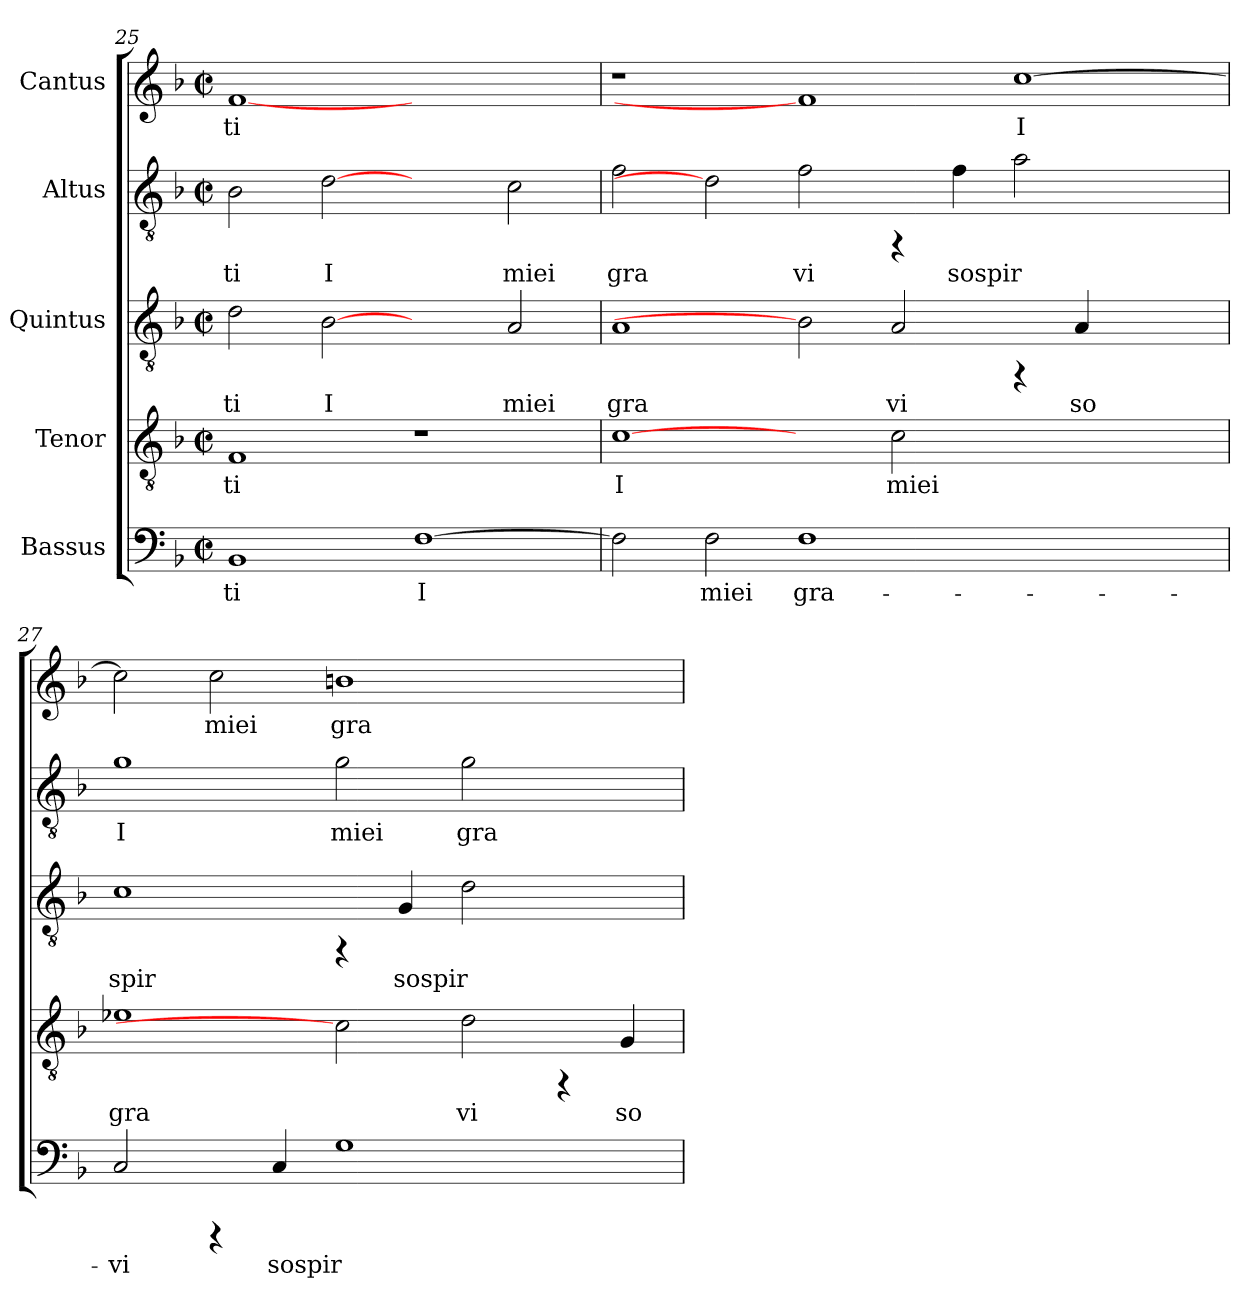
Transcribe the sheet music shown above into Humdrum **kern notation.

**kern	**text	**kern	**text	**kern	**text	**kern	**text	**kern	**text
*part5	*part5	*part4	*part4	*part3	*part3	*part2	*part2	*part1	*part1
*staff5	*staff5	*staff4	*staff4	*staff3	*staff3	*staff2	*staff2	*staff1	*staff1
*I"Bassus	*	*I"Tenor	*	*I"Quintus	*	*I"Altus	*	*I"Cantus	*
*clefF4	*	*clefGv2	*	*clefGv2	*	*clefGv2	*	*clefG2	*
*k[b-]	*	*k[b-]	*	*k[b-]	*	*k[b-]	*	*k[b-]	*
*F:	*	*F:	*	*F:	*	*F:	*	*F:	*
*M2/2	*	*M2/2	*	*M2/2	*	*M2/2	*	*M2/2	*
*met(c|)	*	*met(c|)	*	*met(c|)	*	*met(c|)	*	*met(c|)	*
=25	=25	=25	=25	=25	=25	=25	=25	=25	=25
!	!LO:LY:b:cj	!	!LO:LY:b:cj	!	!LO:LY:b:cj	!	!LO:LY:b:cj	!	!LO:LY:b:cj
1BB-	-ti	1F	ti	2d\	ti	2B-\	ti	[1f	ti
!	!	!	!	!	!LO:LY:b:cj	!	!LO:LY:b:cj	!	!
.	.	.	.	[2B-	I	[2d	I	.	.
!	!LO:LY:b:cj	!	!	!	!	!	!	!	!
[>1F	I	1r	.	2ryy	.	2ryy	.	1ryy	.
!	!	!	!	!	!LO:LY:b:cj	!	!LO:LY:b:cj	!	!
.	.	.	.	2A/	miei	2c\	miei	.	.
=26	=26	=26	=26	=26	=26	=26	=26	=26	=26
!	!LO:LY:b:cj	!	!LO:LY:b:cj	!	!LO:LY:b:cj	!	!LO:LY:b:cj	!	!
2F\]	.	[1c	I	1A	gra	2f\	gra	1r	.
!	!LO:LY:b:cj	!	!	!	!	!	!	!	!
2F\	miei	.	.	.	.	2d]	.	.	.
!	!LO:LY:b:cj	!	!	!	!	!	!LO:LY:b:cj	!	!
1F	gra-	2ryy	.	2B-]	.	2f\	vi	1f]	.
!	!	!	!LO:LY:b:cj	!	!LO:LY:b:cj	!	!	!	!
.	.	2c\	miei	2A/	vi	4rFF	.	.	.
!	!	!	!	!	!	!	!LO:LY:b:cj	!	!
.	.	.	.	.	.	4f\	sospir	.	.
!	!	!	!	!	!	!	!LO:LY:b:cj	!	!LO:LY:b:cj
1ryy	.	1ryy	.	4rFF	.	2a\	.	[>1cc	I
!	!	!	!	!	!LO:LY:b:cj	!	!	!	!
.	.	.	.	4A/	so	.	.	.	.
.	.	.	.	2ryy	.	2ryy	.	.	.
=27	=27	=27	=27	=27	=27	=27	=27	=27	=27
!	!LO:LY:b:cj	!	!LO:LY:b:cj	!	!LO:LY:b:cj	!	!LO:LY:b:cj	!	!LO:LY:b:cj
2C/	-vi	1e-X	gra	1c	spir	1g	I	2cc\]	.
!	!	!	!	!	!	!	!	!	!LO:LY:b:cj
4rCCC	.	.	.	.	.	.	.	2cc\	miei
!	!LO:LY:b:cj	!	!	!	!	!	!	!	!
4C/	sospir	.	.	.	.	.	.	.	.
!	!LO:LY:b:cj	!	!	!	!	!	!LO:LY:b:cj	!	!LO:LY:b:cj
1G	.	2c]	.	4rFF	.	2g\	miei	1bn	gra
!	!	!	!	!	!LO:LY:b:cj	!	!	!	!
.	.	.	.	4G/	sospir	.	.	.	.
!	!	!	!LO:LY:b:cj	!	!LO:LY:b:cj	!	!LO:LY:b:cj	!	!
.	.	2d\	vi	2d\	.	2g\	gra	.	.
2ryy	.	4rFF	.	2ryy	.	2ryy	.	2ryy	.
!	!	!	!LO:LY:b:cj	!	!	!	!	!	!
.	.	4G/	so	.	.	.	.	.	.
=	=	=	=	=	=	=	=	=	=
*-	*-	*-	*-	*-	*-	*-	*-	*-	*-
